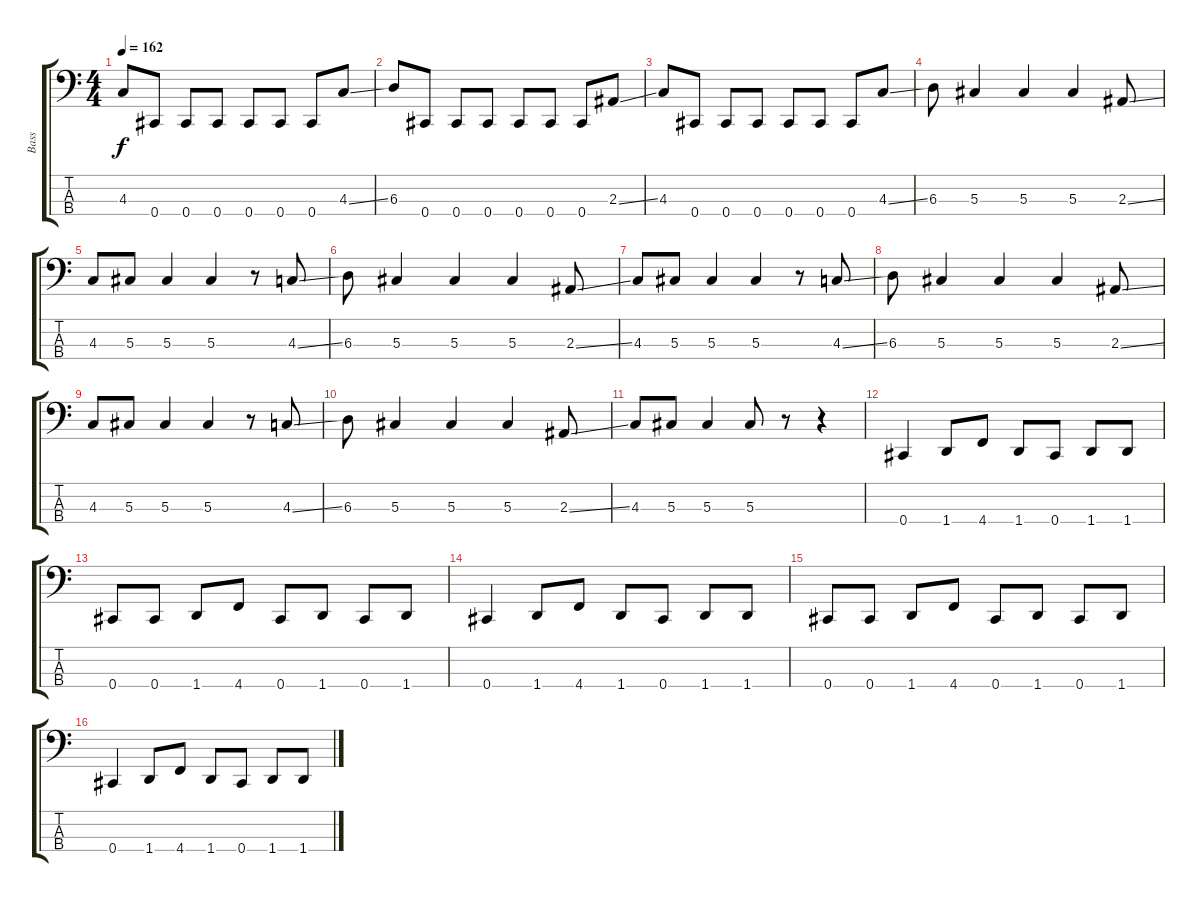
\track ("Bass" "Bass") {instrument electricbassfinger}
\staff {score tabs}
\tuning (Gb2 Db2 Ab1 Db1) {hide}
\ts (4 4)
\tempo 162
\clef f4
\ks c
4.3.8{dy f} 0.4.8 0.4.8 0.4.8 0.4.8 0.4.8 0.4.8 4.3{ss}.8 |
6.3.8 0.4.8 0.4.8 0.4.8 0.4.8 0.4.8 0.4.8 2.3{ss}.8 |
4.3.8 0.4.8 0.4.8 0.4.8 0.4.8 0.4.8 0.4.8 4.3{ss}.8 |
6.3.8 5.3.4 5.3.4 5.3.4 2.3{ss}.8 |
4.3.8 5.3.8 5.3.4 5.3.4 r.8 4.3{ss}.8 |
6.3.8 5.3.4 5.3.4 5.3.4 2.3{ss}.8 |
4.3.8 5.3.8 5.3.4 5.3.4 r.8 4.3{ss}.8 |
6.3.8 5.3.4 5.3.4 5.3.4 2.3{ss}.8 |
4.3.8 5.3.8 5.3.4 5.3.4 r.8 4.3{ss}.8 |
6.3.8 5.3.4 5.3.4 5.3.4 2.3{ss}.8 |
4.3.8 5.3.8 5.3.4 5.3.8 r.8 r.4 |
0.4.4 1.4.8 4.4.8 1.4.8 0.4.8 1.4.8 1.4.8 |
0.4.8 0.4.8 1.4.8 4.4.8 0.4.8 1.4.8 0.4.8 1.4.8 |
0.4.4 1.4.8 4.4.8 1.4.8 0.4.8 1.4.8 1.4.8 |
0.4.8 0.4.8 1.4.8 4.4.8 0.4.8 1.4.8 0.4.8 1.4.8 |
0.4.4 1.4.8 4.4.8 1.4.8 0.4.8 1.4.8 1.4.8
